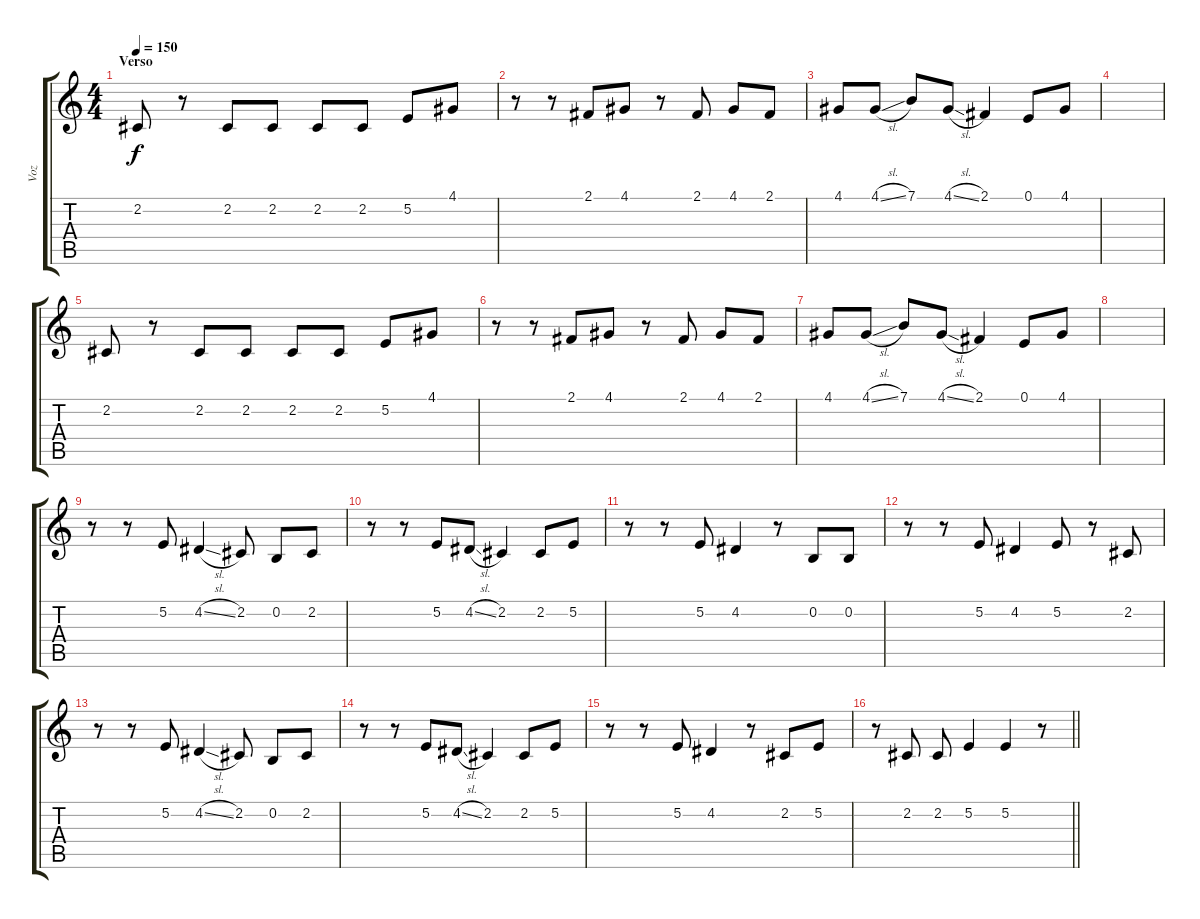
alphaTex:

\track ("Voz" "Voz") {instrument acousticgrandpiano}
\staff {score tabs}
\tuning (E4 B3 G3 D3 A2 E2) {hide}
\ts (4 4)
\section ("" "Verso")
\tempo 150
\clef g2
\ks c
2.2.8{dy f} r.8 2.2.8 2.2.8 2.2.8 2.2.8 5.2.8 4.1.8 |
r.8 r.8 2.1.8 4.1.8 r.8 2.1.8 4.1.8 2.1.8 |
4.1.8 4.1{sl}.8 7.1.8 4.1{sl}.8 2.1.4 0.1.8 4.1.8 |
|
2.2.8 r.8 2.2.8 2.2.8 2.2.8 2.2.8 5.2.8 4.1.8 |
r.8 r.8 2.1.8 4.1.8 r.8 2.1.8 4.1.8 2.1.8 |
4.1.8 4.1{sl}.8 7.1.8 4.1{sl}.8 2.1.4 0.1.8 4.1.8 |
|
r.8 r.8 5.2.8 4.2{sl}.4 2.2.8 0.2.8 2.2.8 |
r.8 r.8 5.2.8 4.2{sl}.8 2.2.4 2.2.8 5.2.8 |
r.8 r.8 5.2.8 4.2.4 r.8 0.2.8 0.2.8 |
r.8 r.8 5.2.8 4.2.4 5.2.8 r.8 2.2.8 |
r.8 r.8 5.2.8 4.2{sl}.4 2.2.8 0.2.8 2.2.8 |
r.8 r.8 5.2.8 4.2{sl}.8 2.2.4 2.2.8 5.2.8 |
r.8 r.8 5.2.8 4.2.4 r.8 2.2.8 5.2.8 |
\barLineRight lightlight
r.8 2.2.8 2.2.8 5.2.4 5.2.4 r.8
